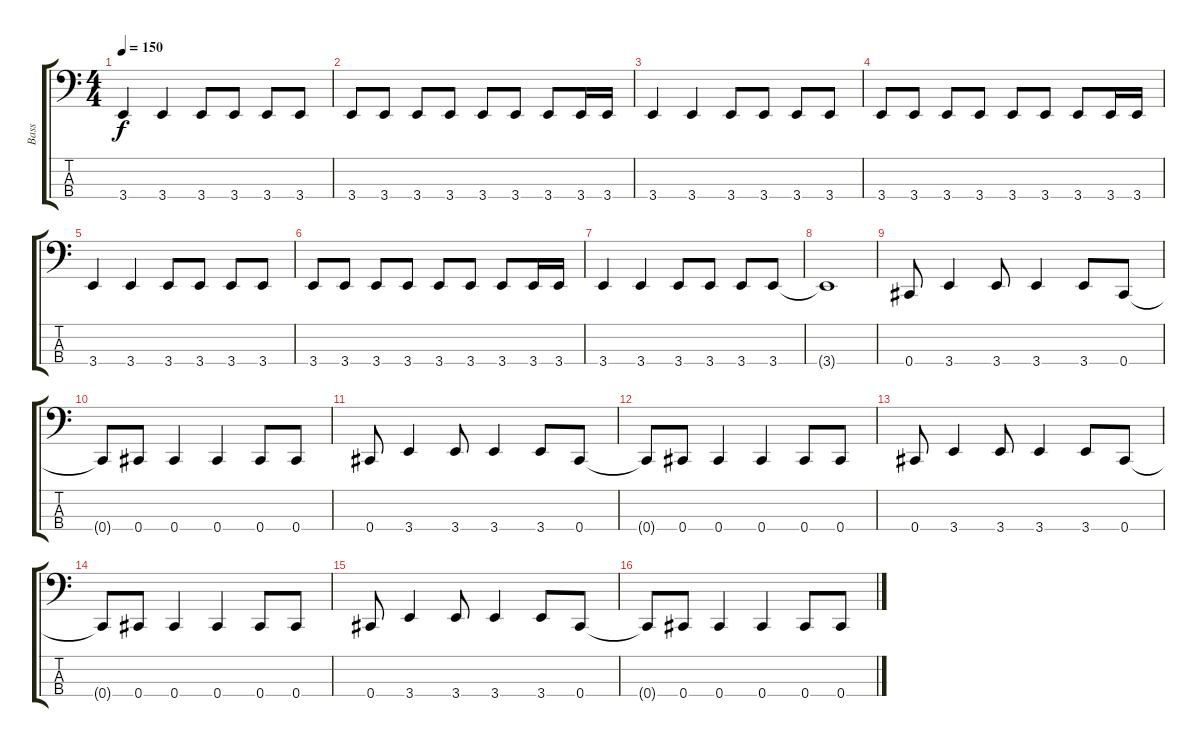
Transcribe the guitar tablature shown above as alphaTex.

\track ("Bass" "Bass") {instrument electricbasspick}
\staff {score tabs}
\tuning (Gb2 Db2 Ab1 Db1) {hide}
\ts (4 4)
\tempo 150
\clef f4
\ks c
3.4.4{dy f} 3.4.4 3.4.8 3.4.8 3.4.8 3.4.8 |
3.4.8 3.4.8 3.4.8 3.4.8 3.4.8 3.4.8 3.4.8 3.4.16 3.4.16 |
3.4.4 3.4.4 3.4.8 3.4.8 3.4.8 3.4.8 |
3.4.8 3.4.8 3.4.8 3.4.8 3.4.8 3.4.8 3.4.8 3.4.16 3.4.16 |
3.4.4 3.4.4 3.4.8 3.4.8 3.4.8 3.4.8 |
3.4.8 3.4.8 3.4.8 3.4.8 3.4.8 3.4.8 3.4.8 3.4.16 3.4.16 |
3.4.4 3.4.4 3.4.8 3.4.8 3.4.8 3.4.8 |
3.4{t}.1 |
0.4.8 3.4.4 3.4.8 3.4.4 3.4.8 0.4.8 |
0.4{t}.8 0.4.8 0.4.4 0.4.4 0.4.8 0.4.8 |
0.4.8 3.4.4 3.4.8 3.4.4 3.4.8 0.4.8 |
0.4{t}.8 0.4.8 0.4.4 0.4.4 0.4.8 0.4.8 |
0.4.8 3.4.4 3.4.8 3.4.4 3.4.8 0.4.8 |
0.4{t}.8 0.4.8 0.4.4 0.4.4 0.4.8 0.4.8 |
0.4.8 3.4.4 3.4.8 3.4.4 3.4.8 0.4.8 |
0.4{t}.8 0.4.8 0.4.4 0.4.4 0.4.8 0.4.8
